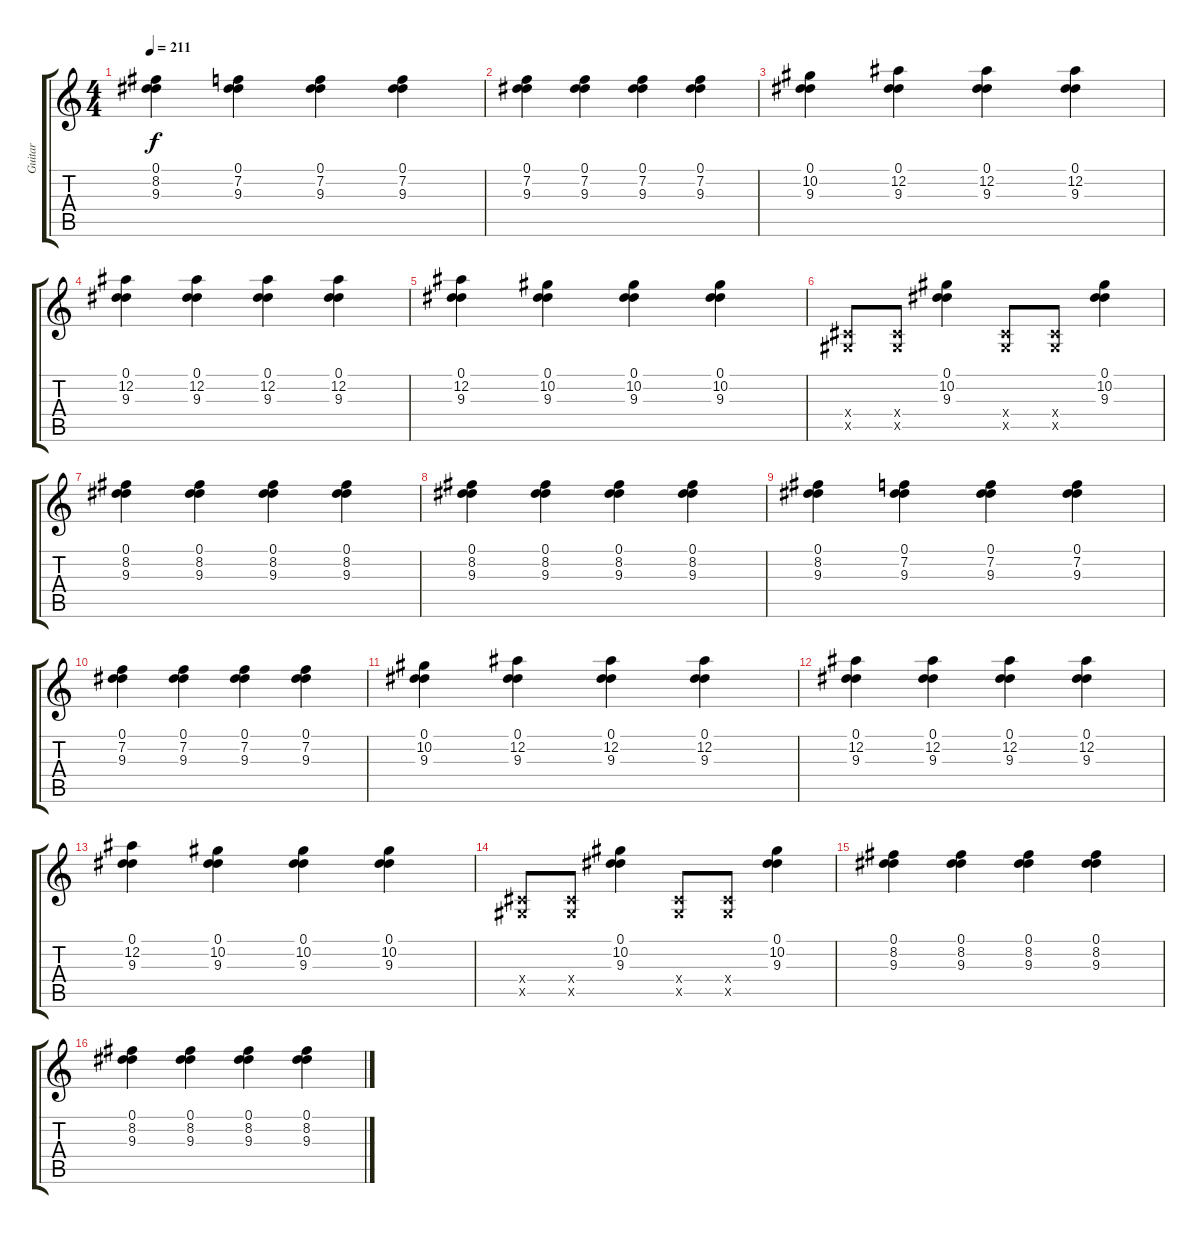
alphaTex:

\track ("Guitar" "Guitar") {instrument distortionguitar}
\staff {score tabs}
\tuning (Eb4 Bb3 Gb3 Db3 Ab2 Eb2) {hide}
\ts (4 4)
\tempo 211
\clef g2
\ks c
(0.1 8.2 9.3).4{dy f} (0.1 7.2 9.3).4 (0.1 7.2 9.3).4 (0.1 7.2 9.3).4 |
(0.1 7.2 9.3).4 (0.1 7.2 9.3).4 (0.1 7.2 9.3).4 (0.1 7.2 9.3).4 |
(0.1 10.2 9.3).4 (0.1 12.2 9.3).4 (0.1 12.2 9.3).4 (0.1 12.2 9.3).4 |
(0.1 12.2 9.3).4 (0.1 12.2 9.3).4 (0.1 12.2 9.3).4 (0.1 12.2 9.3).4 |
(0.1 12.2 9.3).4 (0.1 10.2 9.3).4 (0.1 10.2 9.3).4 (0.1 10.2 9.3).4 |
(0.4{x} 0.5{x}).8 (0.4{x} 0.5{x}).8 (0.1 10.2 9.3).4 (0.4{x} 0.5{x}).8 (0.4{x} 0.5{x}).8 (0.1 10.2 9.3).4 |
(0.1 8.2 9.3).4 (0.1 8.2 9.3).4 (0.1 8.2 9.3).4 (0.1 8.2 9.3).4 |
(0.1 8.2 9.3).4 (0.1 8.2 9.3).4 (0.1 8.2 9.3).4 (0.1 8.2 9.3).4 |
(0.1 8.2 9.3).4 (0.1 7.2 9.3).4 (0.1 7.2 9.3).4 (0.1 7.2 9.3).4 |
(0.1 7.2 9.3).4 (0.1 7.2 9.3).4 (0.1 7.2 9.3).4 (0.1 7.2 9.3).4 |
(0.1 10.2 9.3).4 (0.1 12.2 9.3).4 (0.1 12.2 9.3).4 (0.1 12.2 9.3).4 |
(0.1 12.2 9.3).4 (0.1 12.2 9.3).4 (0.1 12.2 9.3).4 (0.1 12.2 9.3).4 |
(0.1 12.2 9.3).4 (0.1 10.2 9.3).4 (0.1 10.2 9.3).4 (0.1 10.2 9.3).4 |
(0.4{x} 0.5{x}).8 (0.4{x} 0.5{x}).8 (0.1 10.2 9.3).4 (0.4{x} 0.5{x}).8 (0.4{x} 0.5{x}).8 (0.1 10.2 9.3).4 |
(0.1 8.2 9.3).4 (0.1 8.2 9.3).4 (0.1 8.2 9.3).4 (0.1 8.2 9.3).4 |
(0.1 8.2 9.3).4 (0.1 8.2 9.3).4 (0.1 8.2 9.3).4 (0.1 8.2 9.3).4
